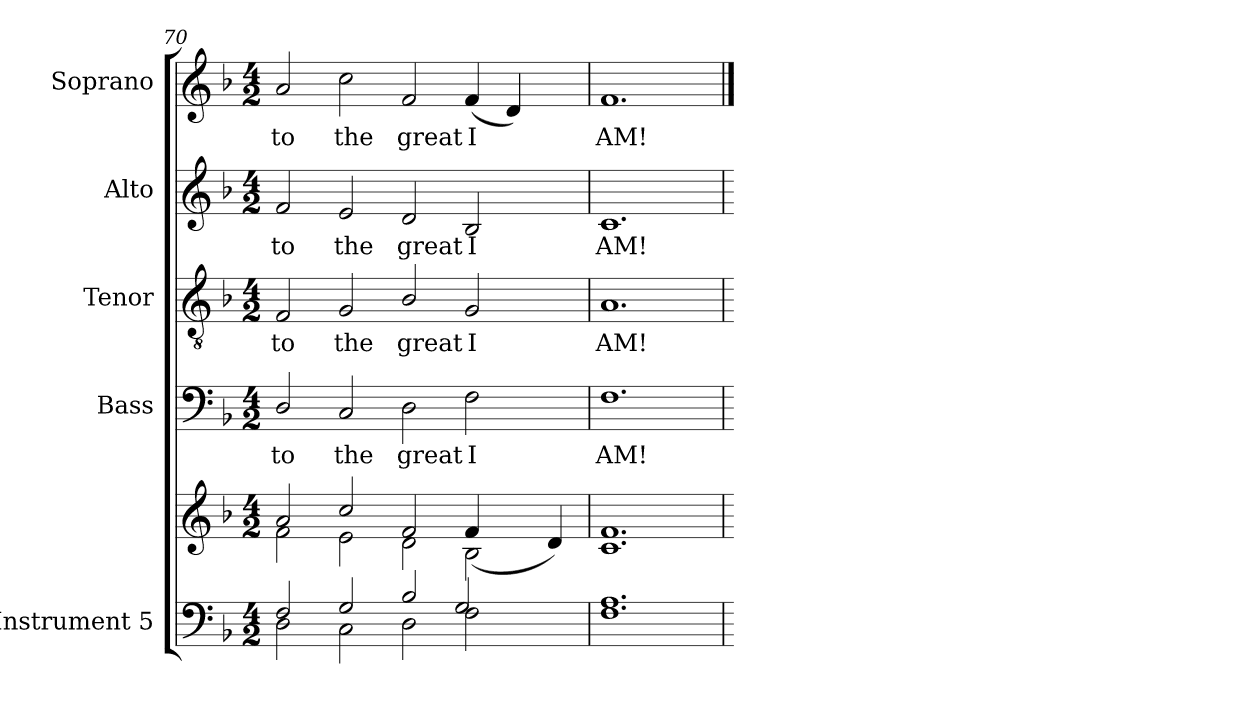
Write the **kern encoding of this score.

**kern	**kern	**kern	**text	**kern	**text	**kern	**text	**kern	**text
*part5	*part5	*part4	*part4	*part3	*part3	*part2	*part2	*part1	*part1
*staff6	*staff5	*staff4	*staff4	*staff3	*staff3	*staff2	*staff2	*staff1	*staff1
*I"Instrument 5	*	*I"Bass	*	*I"Tenor	*	*I"Alto	*	*I"Soprano	*
*clefF4	*clefG2	*clefF4	*	*clefGv2	*	*clefG2	*	*clefG2	*
*k[b-]	*k[b-]	*k[b-]	*	*k[b-]	*	*k[b-]	*	*k[b-]	*
*F:	*F:	*F:	*	*F:	*	*F:	*	*F:	*
*M4/2	*M4/2	*M4/2	*	*M4/2	*	*M4/2	*	*M4/2	*
=70	=70	=70	=70	=70	=70	=70	=70	=70	=70
*^	*^	*	*	*	*	*	*	*	*
!	!	!	!	!	!LO:LY:b:cj	!	!LO:LY:b:cj	!	!LO:LY:b:cj	!	!LO:LY:b:cj
2D\	2F/	2a/	2f\	2D/	to	2F/	to	2f/	to	2a/	to
!	!	!	!	!	!LO:LY:b:cj	!	!LO:LY:b:cj	!	!LO:LY:b:cj	!	!LO:LY:b:cj
2C\	2G/	2e\	2cc/	2C/	the	2G/	the	2e/	the	2cc\	the
!	!	!	!	!	!LO:LY:b:cj	!	!LO:LY:b:cj	!	!LO:LY:b:cj	!	!LO:LY:b:cj
2B-/	2D\	2d\	2f/	2D\	great	2B-/	great	2d/	great	2f/	great
!	!	!	!	!	!LO:LY:b:cj	!	!LO:LY:b:cj	!	!LO:LY:b:cj	!	!LO:LY:b:rj
2F\	2G/	2B-\	(>4f/	2F\	I	2G/	I	2B-/	I	(<4f/	I
.	.	.	2ryy	.	.	.	.	.	.	4d/)	.
4ryy	4ryy	4d/)	.	4ryy	.	4ryy	.	4ryy	.	4ryy	.
*	*	*v	*v	*	*	*	*	*	*	*	*
=71	=71	=71	=71	=71	=71	=71	=71	=71	=71	=71
!	!	!	!	!LO:LY:b:cj	!	!LO:LY:b:cj	!	!LO:LY:b:cj	!	!LO:LY:b:cj
*v	*v	*	*	*	*	*	*	*	*	*
1.A 1.F	1.c 1.f	1.F	AM!	1.A	AM!	1.c	AM!	1.f	AM!
=	=	=	==	=	==	=	==	==	==
*-	*-	*-	*-	*-	*-	*-	*-	*-	*-
